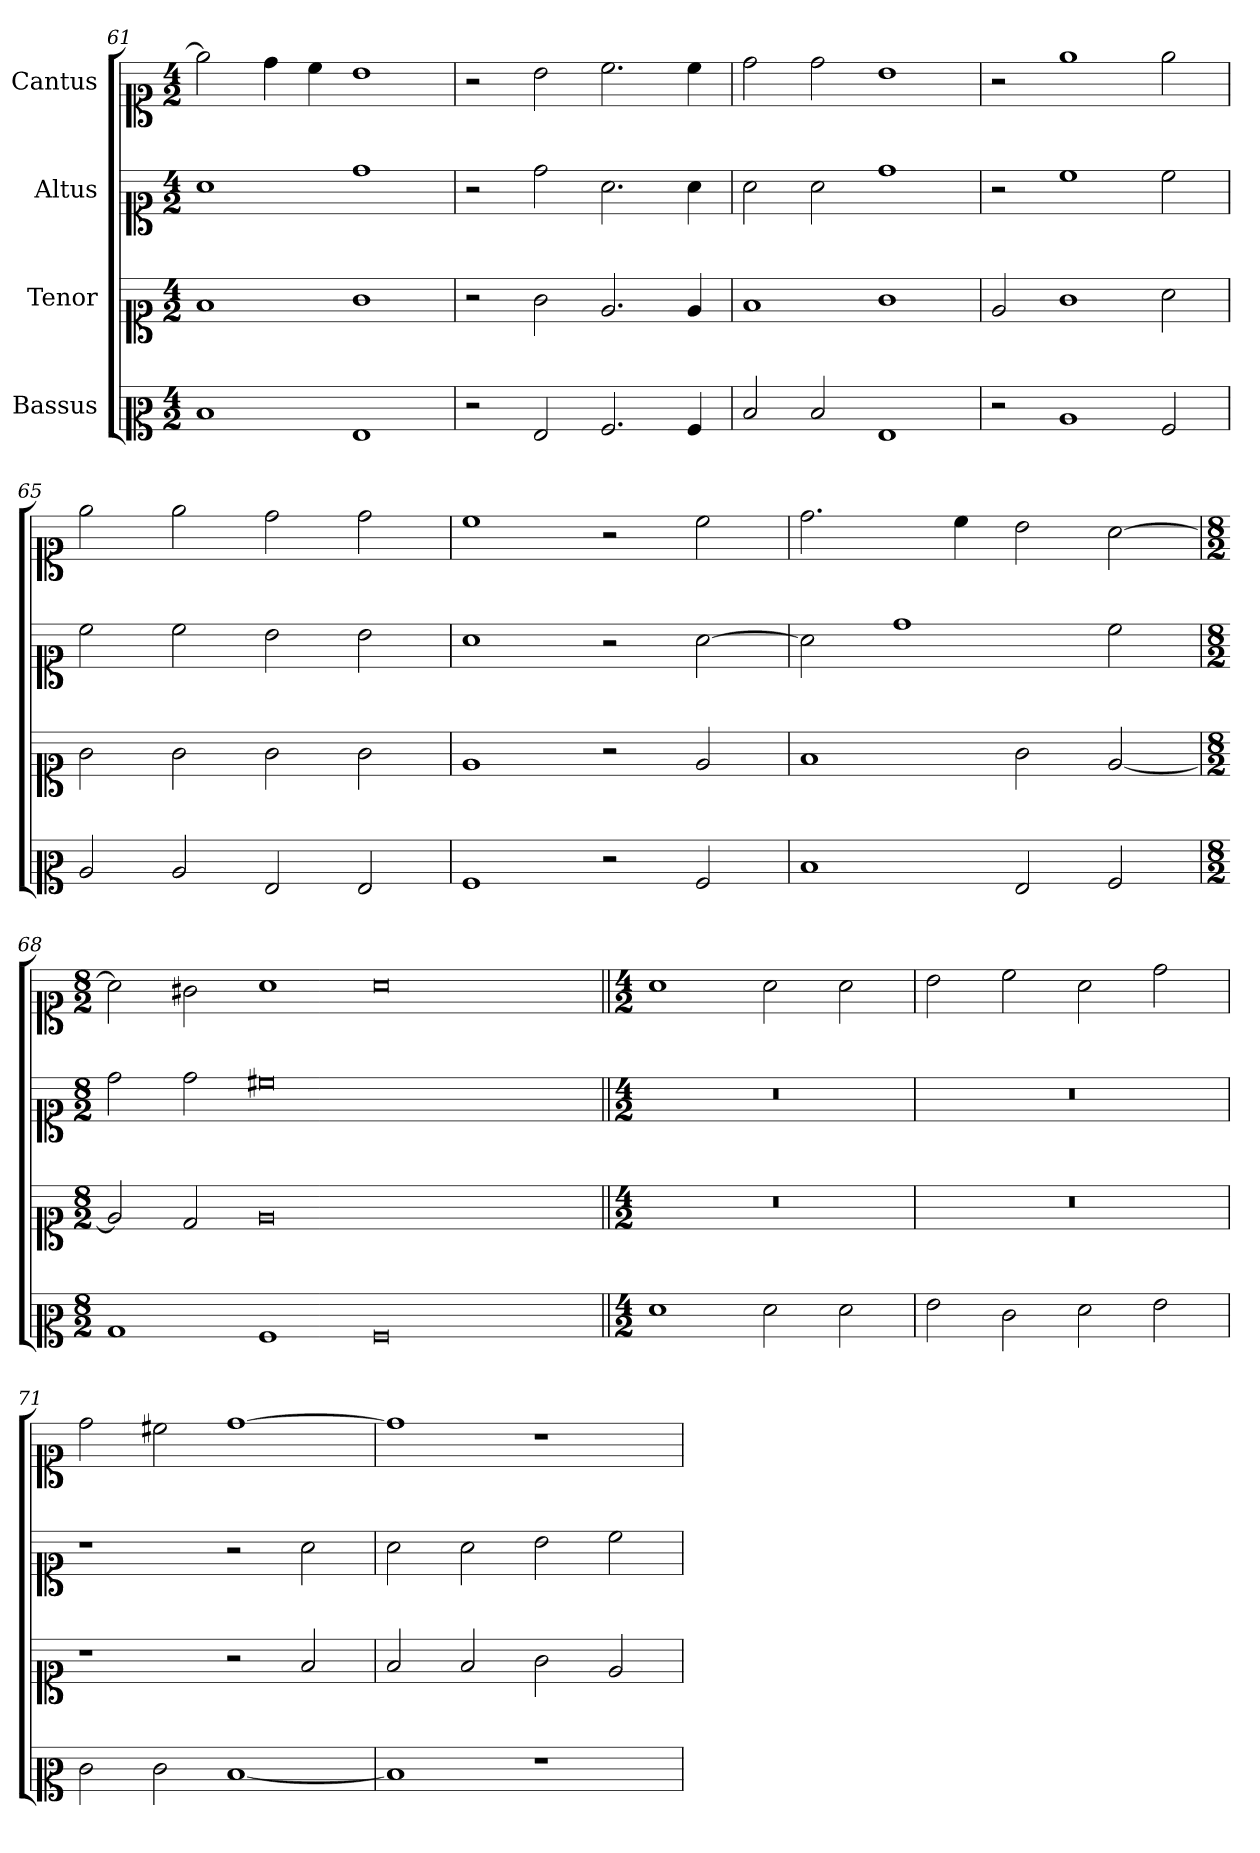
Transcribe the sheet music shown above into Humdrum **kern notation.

**kern	**kern	**kern	**kern
*part4	*part3	*part2	*part1
*staff4	*staff3	*staff2	*staff1
*I"Bassus	*I"Tenor	*I"Altus	*I"Cantus
*clefC2	*clefC1	*clefC1	*clefC1
*k[]	*k[]	*k[]	*k[]
*M4/2	*M4/2	*M4/2	*M4/2
=61	=61	=61	=61
1d/	1f/	1a\	2ee\]
.	.	.	4dd\
.	.	.	4cc\
1G/	1g\	1dd\	1b\
=62	=62	=62	=62
2r	2r	2r	2r
2G/	2g\	2dd\	2b\
2.A/	2.e/	2.a\	2.cc\
4A/	4e/	4a\	4cc\
=63	=63	=63	=63
2d/	1f/	2a\	2dd\
2d/	.	2a\	2dd\
1G/	1g\	1dd\	1b\
=64	=64	=64	=64
2r	2e/	2r	2r
1c/	1g\	1cc\	1ee\
2A/	2a\	2cc\	2ee\
=65	=65	=65	=65
2c/	2g\	2cc\	2ee\
2c/	2g\	2cc\	2ee\
2G/	2g\	2b\	2dd\
2G/	2g\	2b\	2dd\
=66	=66	=66	=66
1A/	1e/	1a\	1cc\
2r	2r	2r	2r
2A/	2e/	[2a\	2cc\
=67	=67	=67	=67
1d/	1f/	2a\]	2.dd\
.	.	1dd\	.
.	.	.	4cc\
2G/	2g\	.	2b\
2A/	[2e/	2cc\	[2a\
=68	=68	=68	=68
*M8/2	*M8/2	*M8/2	*M8/2
1B/	2e/]	2dd\	2a\]
.	2d/	2dd\	2g#X\
1A/	0e/	0cc#X\	1a\
0A/	.	.	0a\
.	1ryy	1ryy	.
=69||	=69||	=69||	=69||
*M4/2	*M4/2	*M4/2	*M4/2
1f\	0r	0r	1a\
2f\	.	.	2a\
2f\	.	.	2a\
=70	=70	=70	=70
2g\	0r	0r	2b\
2e\	.	.	2cc\
2f\	.	.	2a\
2g\	.	.	2dd\
=71	=71	=71	=71
2e\	1r	1r	2dd\
2e\	.	.	2cc#X\
[1d/	2r	2r	[1dd\
.	2f/	2a\	.
=72	=72	=72	=72
1d/]	2f/	2a\	1dd\]
.	2f/	2a\	.
1r	2g\	2b\	1r
.	2e/	2cc\	.
=	=	=	=
*-	*-	*-	*-
